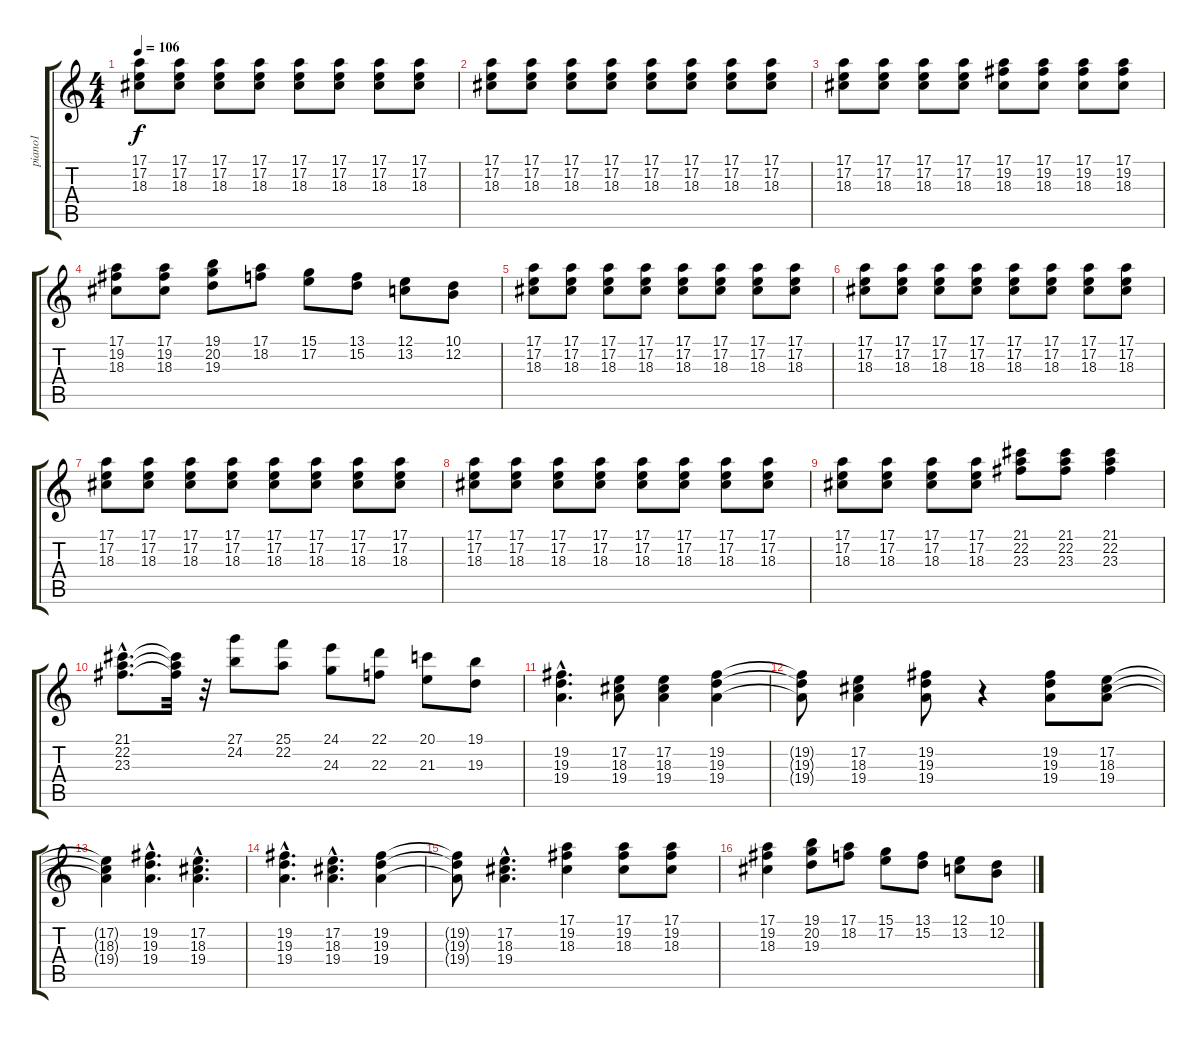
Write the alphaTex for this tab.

\track ("piano1" "piano1") {instrument brightacousticpiano}
\staff {score tabs}
\tuning (E4 B3 G3 D3 A2 E2) {hide}
\ts (4 4)
\tempo 106
\clef g2
\ks c
(17.1 17.2 18.3).8{dy f} (17.1 17.2 18.3).8 (17.1 17.2 18.3).8 (17.1 17.2 18.3).8 (17.1 17.2 18.3).8 (17.1 17.2 18.3).8 (17.1 17.2 18.3).8 (17.1 17.2 18.3).8 |
(17.1 17.2 18.3).8 (17.1 17.2 18.3).8 (17.1 17.2 18.3).8 (17.1 17.2 18.3).8 (17.1 17.2 18.3).8 (17.1 17.2 18.3).8 (17.1 17.2 18.3).8 (17.1 17.2 18.3).8 |
(17.1 17.2 18.3).8 (17.1 17.2 18.3).8 (17.1 17.2 18.3).8 (17.1 17.2 18.3).8 (17.1 19.2 18.3).8{volume 16} (17.1 19.2 18.3).8 (17.1 19.2 18.3).8 (17.1 19.2 18.3).8 |
(17.1 19.2 18.3).8 (17.1 19.2 18.3).8{volume 16} (19.1 20.2 19.3).8 (17.1 18.2).8 (15.1 17.2).8 (13.1 15.2).8 (12.1 13.2).8 (10.1 12.2).8 |
(17.1 17.2 18.3).8 (17.1 17.2 18.3).8 (17.1 17.2 18.3).8 (17.1 17.2 18.3).8 (17.1 17.2 18.3).8 (17.1 17.2 18.3).8 (17.1 17.2 18.3).8 (17.1 17.2 18.3).8 |
(17.1 17.2 18.3).8 (17.1 17.2 18.3).8 (17.1 17.2 18.3).8 (17.1 17.2 18.3).8 (17.1 17.2 18.3).8 (17.1 17.2 18.3).8 (17.1 17.2 18.3).8 (17.1 17.2 18.3).8 |
(17.1 17.2 18.3).8 (17.1 17.2 18.3).8 (17.1 17.2 18.3).8 (17.1 17.2 18.3).8 (17.1 17.2 18.3).8 (17.1 17.2 18.3).8 (17.1 17.2 18.3).8 (17.1 17.2 18.3).8 |
(17.1 17.2 18.3).8 (17.1 17.2 18.3).8 (17.1 17.2 18.3).8 (17.1 17.2 18.3).8 (17.1 17.2 18.3).8 (17.1 17.2 18.3).8 (17.1 17.2 18.3).8 (17.1 17.2 18.3).8 |
(17.1 17.2 18.3).8 (17.1 17.2 18.3).8 (17.1 17.2 18.3).8 (17.1 17.2 18.3).8 (21.1 22.2 23.3).8 (21.1 22.2 23.3).8 (21.1 22.2 23.3).4 |
(21.1{hac} 22.2{hac} 23.3{hac}).8{d} (21.1{t} 22.2{t} 23.3{t}).32 r.32 (27.1 24.2).8 (25.1 22.2).8 (24.1 24.3).8 (22.1 22.3).8 (20.1 21.3).8 (19.1 19.3).8 |
(19.2{hac} 19.3{hac} 19.4{hac}).4{d} (17.2 18.3 19.4).8 (17.2 18.3 19.4).4 (19.2 19.3 19.4).4 |
(19.2{t} 19.3{t} 19.4{t}).8 (17.2 18.3 19.4).4 (19.2 19.3 19.4).8 r.4 (19.2 19.3 19.4).8 (17.2 18.3 19.4).8 |
(17.2{t} 18.3{t} 19.4{t}).4 (19.2{hac} 19.3{hac} 19.4{hac}).4{d} (17.2{hac} 18.3{hac} 19.4{hac}).4{d} |
(19.2{hac} 19.3{hac} 19.4{hac}).4{d} (17.2{hac} 18.3{hac} 19.4{hac}).4{d} (19.2 19.3 19.4).4 |
(19.2{t} 19.3{t} 19.4{t}).8 (17.2{hac} 18.3{hac} 19.4{hac}).4{d} (17.1 19.2 18.3).4 (17.1 19.2 18.3).8 (17.1 19.2 18.3).8 |
(17.1 19.2 18.3).4 (19.1 20.2 19.3).8 (17.1 18.2).8 (15.1 17.2).8 (13.1 15.2).8 (12.1 13.2).8 (10.1 12.2).8
